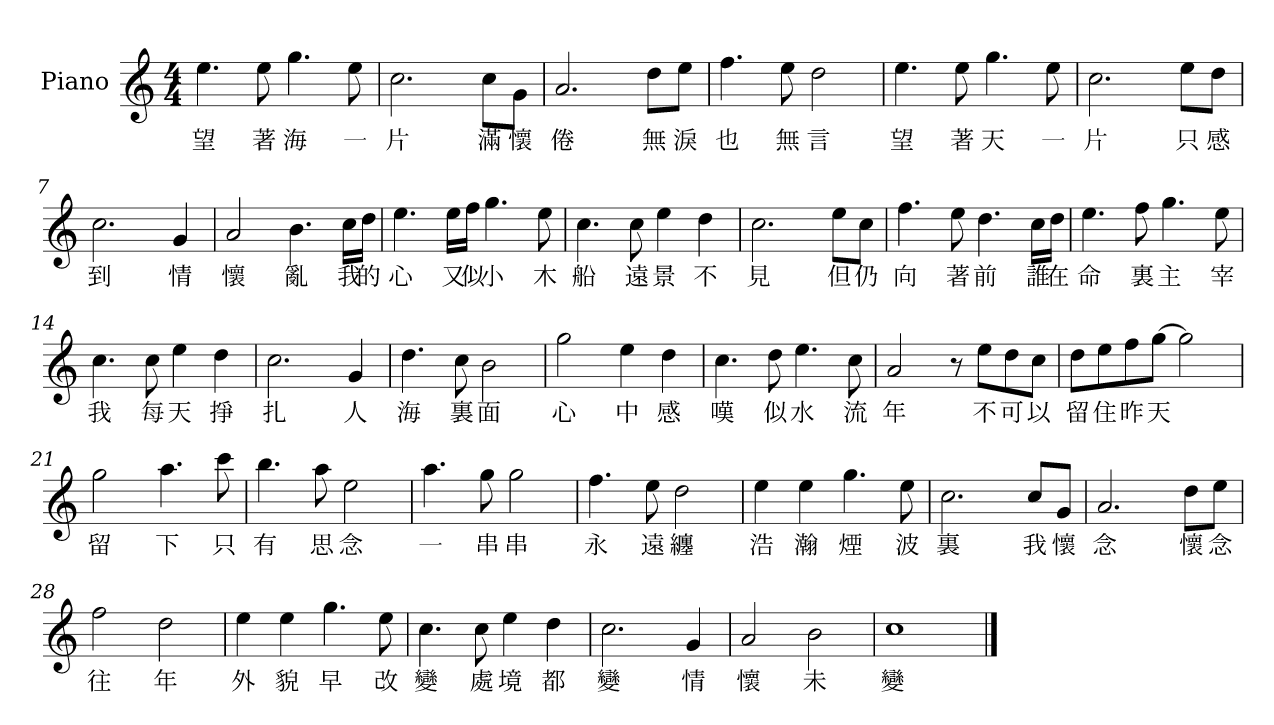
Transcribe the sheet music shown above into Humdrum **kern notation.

**kern	**text
*part1	*part1
*staff1	*staff1
*I"Piano	*
*I'Pno	*
*clefG2	*
*k[]	*
*M4/4	*
*MM70	*
=1	=1
!	!LO:LY:b
4.ee\	望
!	!LO:LY:b
8ee\	著
!	!LO:LY:b
4.gg\	海
!	!LO:LY:b
8ee\	一
=2	=2
!	!LO:LY:b
2.cc\	片
!	!LO:LY:b
8cc\L	滿
!	!LO:LY:b
8g\J	懷
=3	=3
!	!LO:LY:b
2.a/	倦
!	!LO:LY:b
8dd\L	無
!	!LO:LY:b
8ee\J	淚
=4	=4
!	!LO:LY:b
4.ff\	也
!	!LO:LY:b
8ee\	無
!	!LO:LY:b
2dd\	言
!!LO:LB:g=z
=5	=5
!	!LO:LY:b
4.ee\	望
!	!LO:LY:b
8ee\	著
!	!LO:LY:b
4.gg\	天
!	!LO:LY:b
8ee\	一
=6	=6
!	!LO:LY:b
2.cc\	片
!	!LO:LY:b
8ee\L	只
!	!LO:LY:b
8dd\J	感
=7	=7
!	!LO:LY:b
2.cc\	到
!	!LO:LY:b
4g/	情
=8	=8
!	!LO:LY:b
2a/	懷
!	!LO:LY:b
4.b\	亂
!	!LO:LY:b
16cc\LL	我
!	!LO:LY:b
16dd\JJ	的
!!LO:LB:g=z
=9	=9
!	!LO:LY:b
4.ee\	心
!	!LO:LY:b
16ee\LL	又
!	!LO:LY:b
16ff\JJ	似
!	!LO:LY:b
4.gg\	小
!	!LO:LY:b
8ee\	木
=10	=10
!	!LO:LY:b
4.cc\	船
!	!LO:LY:b
8cc\	遠
!	!LO:LY:b
4ee\	景
!	!LO:LY:b
4dd\	不
=11	=11
!	!LO:LY:b
2.cc\	見
!	!LO:LY:b
8ee\L	但
!	!LO:LY:b
8cc\J	仍
=12	=12
!	!LO:LY:b
4.ff\	向
!	!LO:LY:b
8ee\	著
!	!LO:LY:b
4.dd\	前
!	!LO:LY:b
16cc\LL	誰
!	!LO:LY:b
16dd\JJ	在
!!LO:LB:g=z
=13	=13
!	!LO:LY:b
4.ee\	命
!	!LO:LY:b
8ff\	裏
!	!LO:LY:b
4.gg\	主
!	!LO:LY:b
8ee\	宰
=14	=14
!	!LO:LY:b
4.cc\	我
!	!LO:LY:b
8cc\	每
!	!LO:LY:b
4ee\	天
!	!LO:LY:b
4dd\	掙
=15	=15
!	!LO:LY:b
2.cc\	扎
!	!LO:LY:b
4g/	人
=16	=16
!	!LO:LY:b
4.dd\	海
!	!LO:LY:b
8cc\	裏
!	!LO:LY:b
2b\	面
!!LO:LB:g=z
=17	=17
!	!LO:LY:b
2gg\	心
!	!LO:LY:b
4ee\	中
!	!LO:LY:b
4dd\	感
=18	=18
!	!LO:LY:b
4.cc\	嘆
!	!LO:LY:b
8dd\	似
!	!LO:LY:b
4.ee\	水
!	!LO:LY:b
8cc\	流
=19	=19
!	!LO:LY:b
2a/	年
8r	.
!	!LO:LY:b
8ee\L	不
!	!LO:LY:b
8dd\	可
!	!LO:LY:b
8cc\J	以
=20	=20
!	!LO:LY:b
8dd\L	留
!	!LO:LY:b
8ee\	住
!	!LO:LY:b
8ff\	昨
!	!LO:LY:b
[8gg\J	天
2gg\]	.
=21	=21
!	!LO:LY:b
2gg\	留
!	!LO:LY:b
4.aa\	下
!	!LO:LY:b
8ccc\	只
=22	=22
!	!LO:LY:b
4.bb\	有
!	!LO:LY:b
8aa\	思
!	!LO:LY:b
2ee\	念
=23	=23
!	!LO:LY:b
4.aa\	一
!	!LO:LY:b
8gg\	串
!	!LO:LY:b
2gg\	串
!!LO:LB:g=z
=24	=24
!	!LO:LY:b
4.ff\	永
!	!LO:LY:b
8ee\	遠
!	!LO:LY:b
2dd\	纏
=25	=25
!	!LO:LY:b
4ee\	浩
!	!LO:LY:b
4ee\	瀚
!	!LO:LY:b
4.gg\	煙
!	!LO:LY:b
8ee\	波
=26	=26
!	!LO:LY:b
2.cc\	裏
!	!LO:LY:b
8cc/L	我
!	!LO:LY:b
8g/J	懷
=27	=27
!	!LO:LY:b
2.a/	念
!	!LO:LY:b
8dd\L	懷
!	!LO:LY:b
8ee\J	念
=28	=28
!	!LO:LY:b
2ff\	往
!	!LO:LY:b
2dd\	年
=29	=29
!	!LO:LY:b
4ee\	外
!	!LO:LY:b
4ee\	貌
!	!LO:LY:b
4.gg\	早
!	!LO:LY:b
8ee\	改
=30	=30
!	!LO:LY:b
4.cc\	變
!	!LO:LY:b
8cc\	處
!	!LO:LY:b
4ee\	境
!	!LO:LY:b
4dd\	都
=31	=31
!	!LO:LY:b
2.cc\	變
!	!LO:LY:b
4g/	情
!!LO:LB:g=z
=32	=32
!	!LO:LY:b
2a/	懷
!	!LO:LY:b
2b\	未
=33	=33
!	!LO:LY:b
1cc	變
==	==
*-	*-
